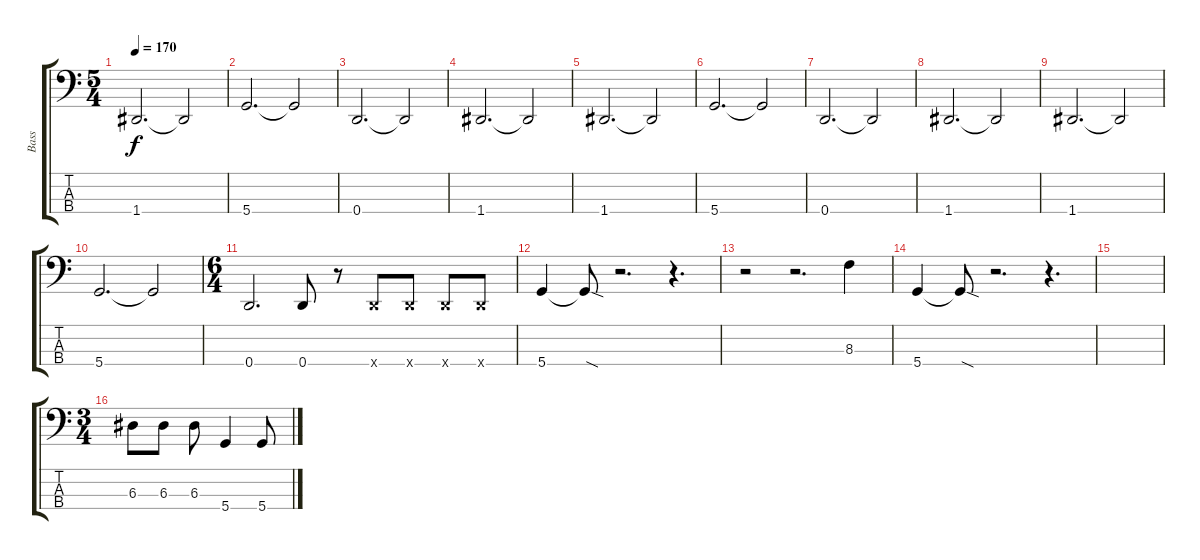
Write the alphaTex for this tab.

\track ("Bass" "Bass") {instrument electricbassfinger}
\staff {score tabs}
\tuning (G2 D2 A1 D1) {hide}
\ts (5 4)
\tempo 170
\clef f4
\ks c
1.4.2{d dy f} 1.4{t}.2 |
5.4.2{d} 5.4{t}.2 |
0.4.2{d} 0.4{t}.2 |
1.4.2{d} 1.4{t}.2 |
1.4.2{d} 1.4{t}.2 |
5.4.2{d} 5.4{t}.2 |
0.4.2{d} 0.4{t}.2 |
1.4.2{d} 1.4{t}.2 |
1.4.2{d} 1.4{t}.2 |
5.4.2{d} 5.4{t}.2 |
\ts (6 4)
0.4.2{d} 0.4.8 r.8 0.4{x}.8 0.4{x}.8 0.4{x}.8 0.4{x}.8 |
5.4.4 5.4{sod t}.8 r.2{d} r.4{d} |
r.2 r.2{d} 8.3.4 |
5.4.4 5.4{sod t}.8 r.2{d} r.4{d} |
|
\ts (3 4)
6.3.8 6.3.8 6.3.8 5.4.4 5.4.8
